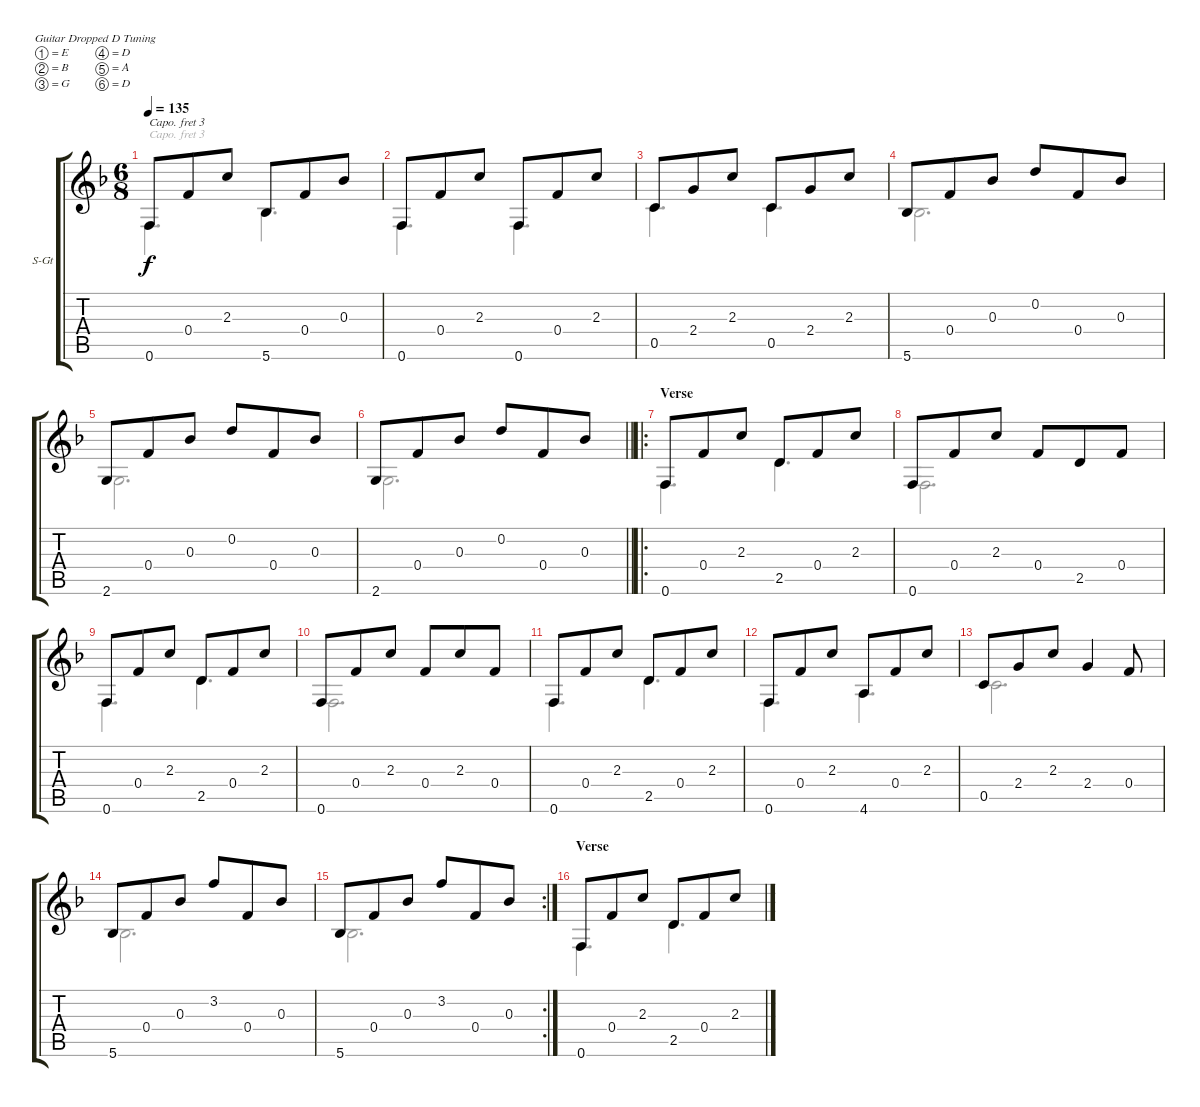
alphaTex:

\defaultSystemsLayout 4
\bracketExtendMode groupsimilarinstruments
\firstSystemTrackNameOrientation horizontal
\otherSystemsTrackNameOrientation horizontal
\track ("Steel Guitar" "S-Gt") {instrument acousticguitarsteel}
\staff {score tabs}
\capo 3
\tuning (E4 B3 G3 D3 A2 D2)
\voice
\ts (6 8)
\tempo 135
\clef g2
\ks f
0.6.8{dy f} 0.4.8 2.3.8 5.6.8 0.4.8 0.3.8 |
0.6.8 0.4.8 2.3.8 0.6.8 0.4.8 2.3.8 |
0.5.8 2.4.8 2.3.8 0.5.8 2.4.8 2.3.8 |
5.6.8 0.4.8 0.3.8 0.2.8 0.4.8 0.3.8 |
2.6.8 0.4.8 0.3.8 0.2.8 0.4.8 0.3.8 |
\barLineRight lightlight
2.6.8 0.4.8 0.3.8 0.2.8 0.4.8 0.3.8 |
\ro
\section ("" "Verse")
0.6.8 0.4.8 2.3.8 2.5.8 0.4.8 2.3.8 |
0.6.8 0.4.8 2.3.8 0.4.8 2.5.8 0.4.8 |
0.6.8 0.4.8 2.3.8 2.5.8 0.4.8 2.3.8 |
0.6.8 0.4.8 2.3.8 0.4.8 2.3.8 0.4.8 |
0.6.8 0.4.8 2.3.8 2.5.8 0.4.8 2.3.8 |
0.6.8 0.4.8 2.3.8 4.6.8 0.4.8 2.3.8 |
0.5.8 2.4.8 2.3.8 2.4.4 0.4.8 |
5.6.8 0.4.8 0.3.8 3.2.8 0.4.8 0.3.8 |
\rc 2
5.6.8 0.4.8 0.3.8 3.2.8 0.4.8 0.3.8 |
\section ("" "Verse")
0.6.8 0.4.8 2.3.8 2.5.8 0.4.8 2.3.8
\voice
\clef g2
\ottava regular
\simile none
\ks f
0.6.4{d dy f} 5.6.4{d} |
0.6.4{d} 0.6.4{d} |
0.5.4{d} 0.5.4{d} |
5.6.2{d} |
2.6.2{d} |
\barLineRight lightlight
2.6.2{d} |
0.6.4{d} 2.5.4{d} |
0.6.2{d} |
0.6.4{d} 2.5.4{d} |
0.6.2{d} |
0.6.4{d} 2.5.4{d} |
0.6.4{d} 4.6.4{d} |
0.5.2{d} |
5.6.2{d} |
5.6.2{d} |
0.6.4{d} 2.5.4{d}
